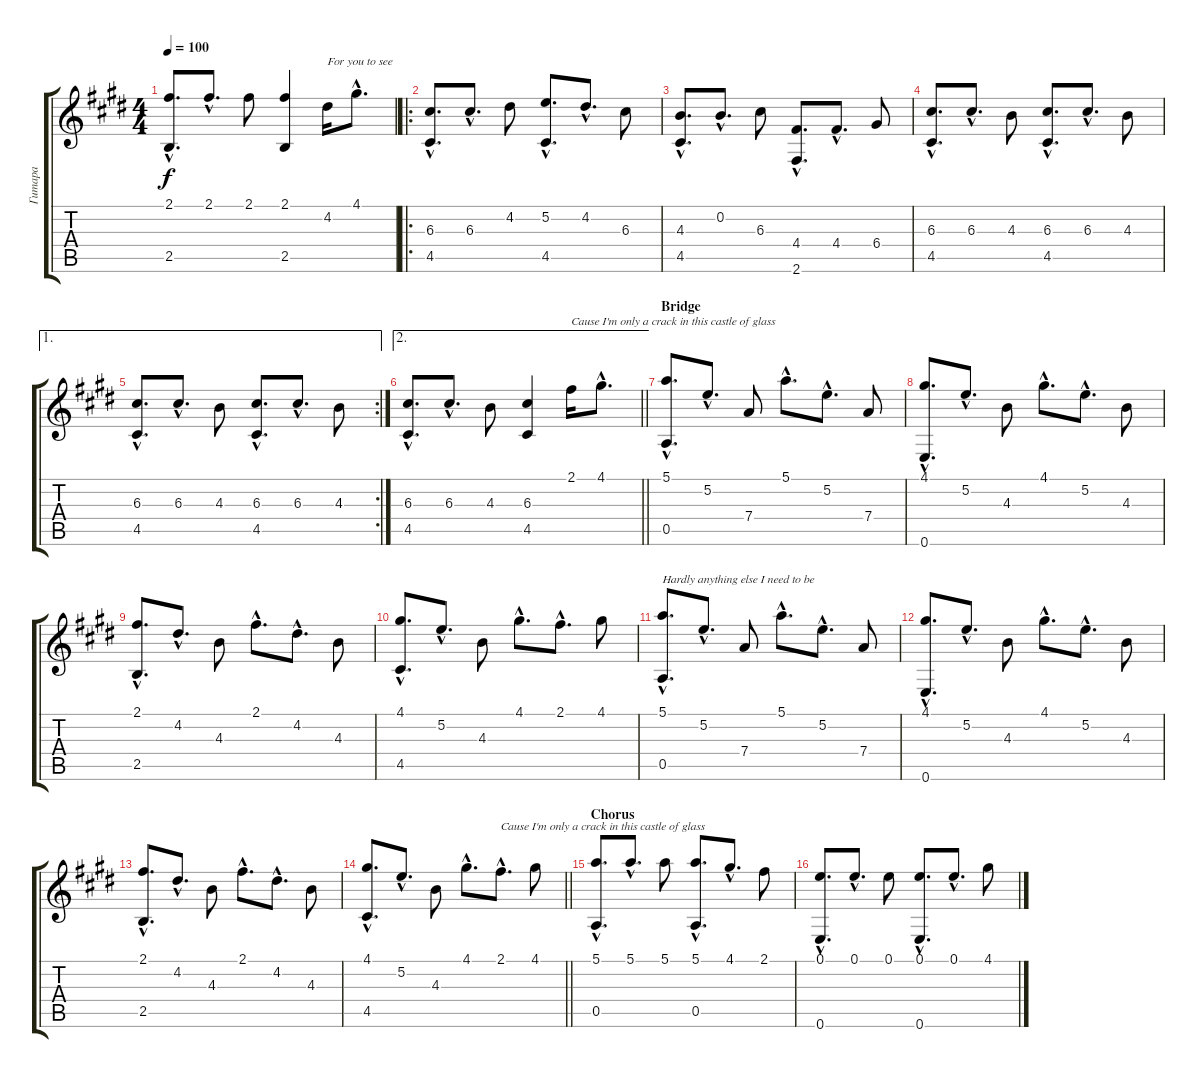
\track ("Гитара" "Гитара") {instrument acousticguitarsteel}
\staff {score tabs}
\tuning (E4 B3 G3 D3 A2 E2) {hide}
\ts (4 4)
\tempo 100
\clef g2
\ks c#minor
(2.1{hac} 2.5{hac}).8{d dy f} 2.1{hac}.8{d} 2.1.8 (2.1 2.5).4 4.2.16{txt "For you to see "} 4.1{hac}.8{d} |
\ro
(6.3{hac} 4.5{hac}).8{d} 6.3{hac}.8{d} 4.2.8 (5.2{hac} 4.5{hac}).8{d} 4.2{hac}.8{d} 6.3.8 |
(4.3{hac} 4.5{hac}).8{d} 0.2{hac}.8{d} 6.3.8 (4.4{hac} 2.6{hac}).8{d} 4.4{hac}.8{d} 6.4.8 |
(6.3{hac} 4.5{hac}).8{d} 6.3{hac}.8{d} 4.3.8 (6.3{hac} 4.5{hac}).8{d} 6.3{hac}.8{d} 4.3.8 |
\ae 1
\rc 2
(6.3{hac} 4.5{hac}).8{d} 6.3{hac}.8{d} 4.3.8 (6.3{hac} 4.5{hac}).8{d} 6.3{hac}.8{d} 4.3.8 |
\ae 2
\barLineRight lightlight
(6.3{hac} 4.5{hac}).8{d} 6.3{hac}.8{d} 4.3.8 (6.3 4.5).4 2.1.16{txt "Cause I'm only a crack in this castle of glass "} 4.1{hac}.8{d} |
\section ("" "Bridge")
(5.1{hac} 0.5{hac}).8{d} 5.2{hac}.8{d} 7.4.8 5.1{hac}.8{d} 5.2{hac}.8{d} 7.4.8 |
(4.1{hac} 0.6{hac}).8{d} 5.2{hac}.8{d} 4.3.8 4.1{hac}.8{d} 5.2{hac}.8{d} 4.3.8 |
(2.1{hac} 2.5{hac}).8{d} 4.2{hac}.8{d} 4.3.8 2.1{hac}.8{d} 4.2{hac}.8{d} 4.3.8 |
(4.1{hac} 4.5{hac}).8{d} 5.2{hac}.8{d} 4.3.8 4.1{hac}.8{d} 2.1{hac}.8{d} 4.1.8 |
(5.1{hac} 0.5{hac}).8{d txt "Hardly anything else I need to be "} 5.2{hac}.8{d} 7.4.8 5.1{hac}.8{d} 5.2{hac}.8{d} 7.4.8 |
(4.1{hac} 0.6{hac}).8{d} 5.2{hac}.8{d} 4.3.8 4.1{hac}.8{d} 5.2{hac}.8{d} 4.3.8 |
(2.1{hac} 2.5{hac}).8{d} 4.2{hac}.8{d} 4.3.8 2.1{hac}.8{d} 4.2{hac}.8{d} 4.3.8 |
\barLineRight lightlight
(4.1{hac} 4.5{hac}).8{d} 5.2{hac}.8{d} 4.3.8 4.1{hac}.8{d} 2.1{hac}.8{d txt "Cause I'm only a crack in this castle of glass "} 4.1.8 |
\section ("" "Chorus")
(5.1{hac} 0.5{hac}).8{d} 5.1{hac}.8{d} 5.1.8 (5.1{hac} 0.5{hac}).8{d} 4.1{hac}.8{d} 2.1.8 |
(0.1{hac} 0.6{hac}).8{d} 0.1{hac}.8{d} 0.1.8 (0.1{hac} 0.6{hac}).8{d} 0.1{hac}.8{d} 4.1.8
